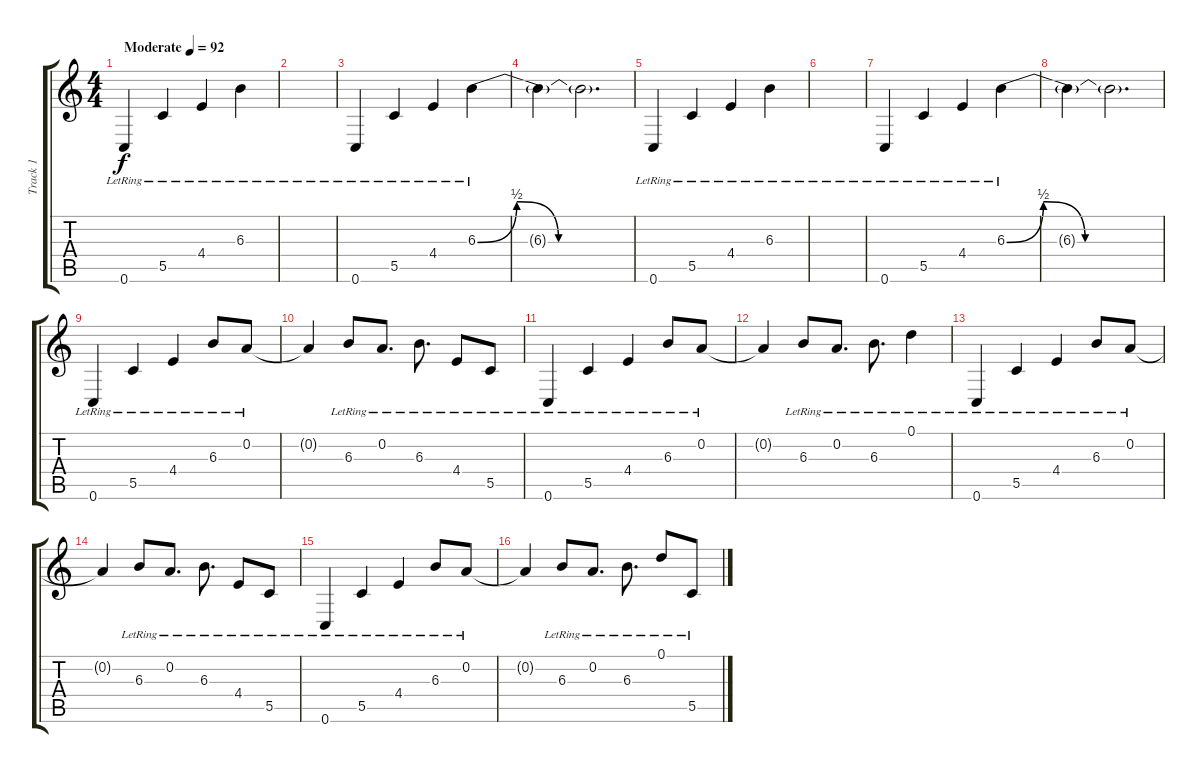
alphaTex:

\track ("Track 1" "Track 1") {instrument electricguitarjazz}
\staff {score tabs}
\tuning (D4 A3 F3 C3 G2 C2) {hide}
\ts (4 4)
\tempo (92 "Moderate")
\clef g2
\ks c
0.6{lr}.4{dy f instrument electricguitarjazz} 5.5{lr}.4 4.4{lr}.4 6.3{lr}.4 |
|
0.6{lr}.4 5.5{lr}.4 4.4{lr}.4 6.3{be (custom 0 0 15 2 31 0 60 0) lr}.4 |
6.3{t}.4 6.3{t}.2{d} |
0.6{lr}.4 5.5{lr}.4 4.4{lr}.4 6.3{lr}.4 |
|
0.6{lr}.4 5.5{lr}.4 4.4{lr}.4 6.3{be (custom 0 0 14 2 30 0 60 0) lr}.4 |
6.3{t}.4 6.3{t}.2{d} |
0.6{lr}.4 5.5{lr}.4 4.4{lr}.4 6.3{lr}.8 0.2{lr}.8 |
0.2{t}.4 6.3{lr}.8 0.2{lr}.8{d} 6.3{lr}.8{d} 4.4{lr}.8 5.5{lr}.8 |
0.6{lr}.4 5.5{lr}.4 4.4{lr}.4 6.3{lr}.8 0.2{lr}.8 |
0.2{t}.4 6.3{lr}.8 0.2{lr}.8{d} 6.3{lr}.8{d} 0.1{lr}.4 |
0.6{lr}.4 5.5{lr}.4 4.4{lr}.4 6.3{lr}.8 0.2{lr}.8 |
0.2{t}.4 6.3{lr}.8 0.2{lr}.8{d} 6.3{lr}.8{d} 4.4{lr}.8 5.5{lr}.8 |
0.6{lr}.4 5.5{lr}.4 4.4{lr}.4 6.3{lr}.8 0.2{lr}.8 |
0.2{t}.4 6.3{lr}.8 0.2{lr}.8{d} 6.3{lr}.8{d} 0.1{lr}.8 5.5{sl lr}.8
